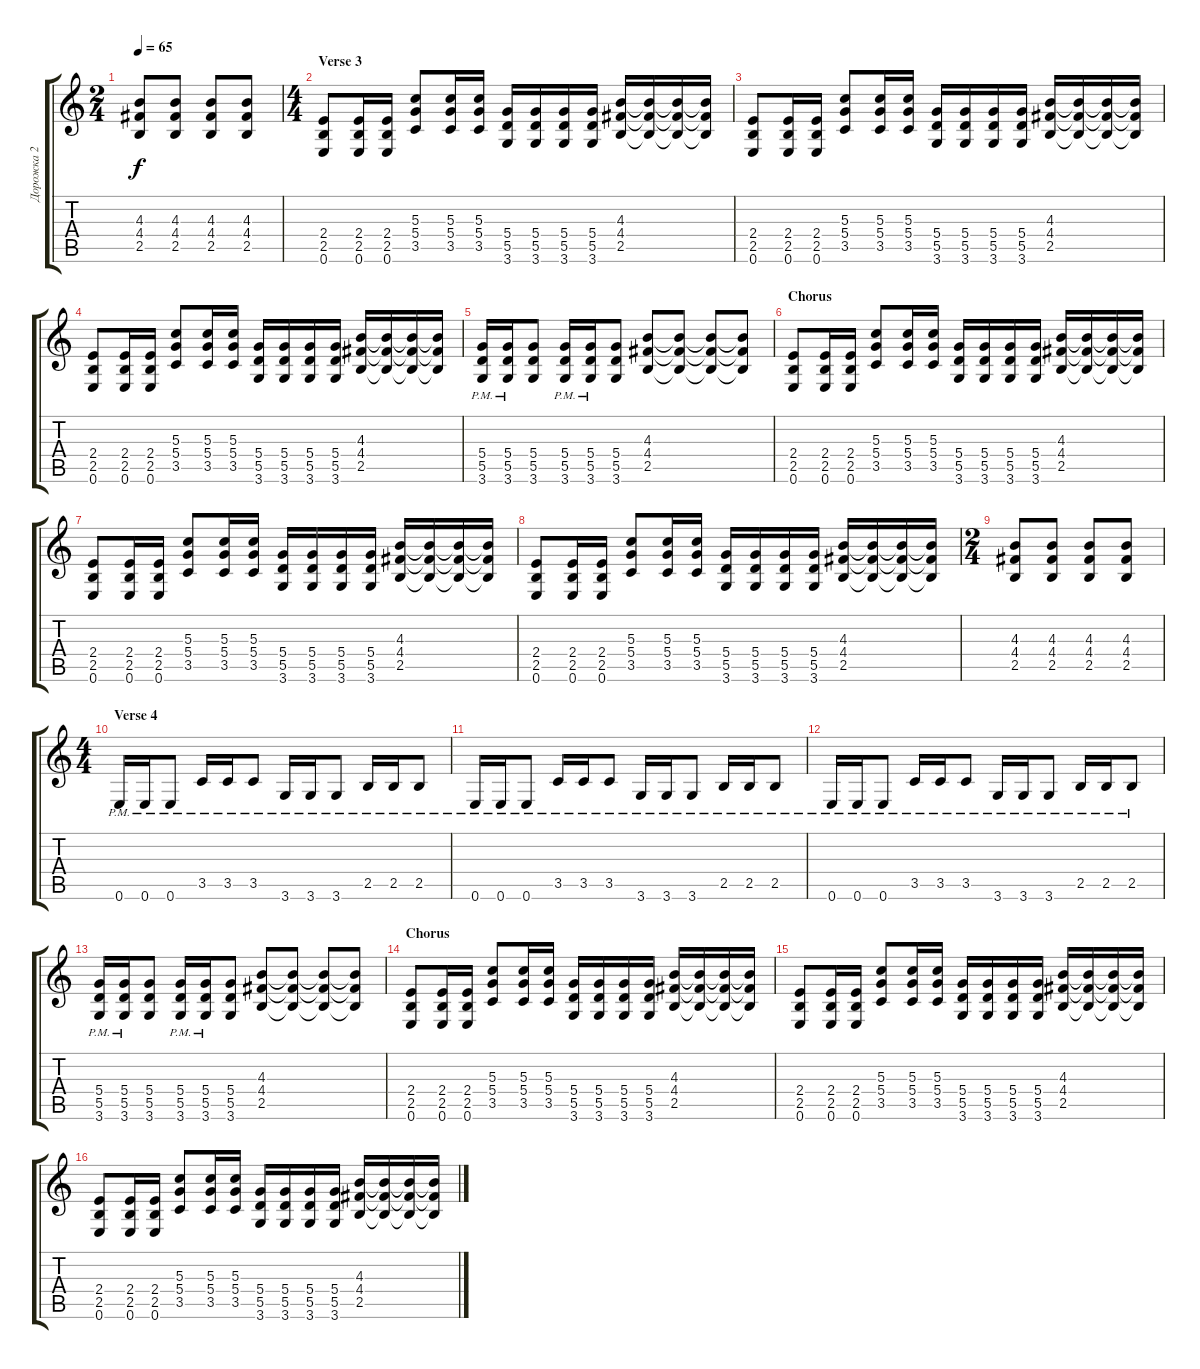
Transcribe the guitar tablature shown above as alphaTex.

\track ("Дорожка 2" "Дорожка 2") {instrument overdrivenguitar}
\staff {score tabs}
\tuning (E4 B3 G3 D3 A2 E2) {hide}
\ts (2 4)
\tempo 65
\clef g2
\ks c
(4.3 4.4 2.5).8{dy f} (4.3 4.4 2.5).8 (4.3 4.4 2.5).8 (4.3 4.4 2.5).8 |
\ts (4 4)
\section ("" "Verse 3")
(2.4 2.5 0.6).8{volume 8} (2.4 2.5 0.6).16 (2.4 2.5 0.6).16 (5.3 5.4 3.5).8 (5.3 5.4 3.5).16 (5.3 5.4 3.5).16 (5.4 5.5 3.6).16 (5.4 5.5 3.6).16 (5.4 5.5 3.6).16 (5.4 5.5 3.6).16 (4.3 4.4 2.5).16 (4.3{t} 4.4{t} 2.5{t}).16 (4.3{t} 4.4{t} 2.5{t}).16 (4.3{t} 4.4{t} 2.5{t}).16 |
(2.4 2.5 0.6).8{volume 8} (2.4 2.5 0.6).16 (2.4 2.5 0.6).16 (5.3 5.4 3.5).8 (5.3 5.4 3.5).16 (5.3 5.4 3.5).16 (5.4 5.5 3.6).16 (5.4 5.5 3.6).16 (5.4 5.5 3.6).16 (5.4 5.5 3.6).16 (4.3 4.4 2.5).16 (4.3{t} 4.4{t} 2.5{t}).16 (4.3{t} 4.4{t} 2.5{t}).16 (4.3{t} 4.4{t} 2.5{t}).16 |
(2.4 2.5 0.6).8{volume 8} (2.4 2.5 0.6).16 (2.4 2.5 0.6).16 (5.3 5.4 3.5).8 (5.3 5.4 3.5).16 (5.3 5.4 3.5).16 (5.4 5.5 3.6).16 (5.4 5.5 3.6).16 (5.4 5.5 3.6).16 (5.4 5.5 3.6).16 (4.3 4.4 2.5).16 (4.3{t} 4.4{t} 2.5{t}).16 (4.3{t} 4.4{t} 2.5{t}).16 (4.3{t} 4.4{t} 2.5{t}).16 |
(5.4{pm} 5.5{pm} 3.6{pm}).16 (5.4{pm} 5.5{pm} 3.6{pm}).16 (5.4 5.5 3.6).8 (5.4{pm} 5.5{pm} 3.6{pm}).16 (5.4{pm} 5.5{pm} 3.6{pm}).16 (5.4 5.5 3.6).8 (4.3 4.4 2.5).8 (4.3{t} 4.4{t} 2.5{t}).8 (4.3{t} 4.4{t} 2.5{t}).8 (4.3{t} 4.4{t} 2.5{t}).8 |
\section ("" "Chorus")
(2.4 2.5 0.6).8{volume 8} (2.4 2.5 0.6).16 (2.4 2.5 0.6).16 (5.3 5.4 3.5).8 (5.3 5.4 3.5).16 (5.3 5.4 3.5).16 (5.4 5.5 3.6).16 (5.4 5.5 3.6).16 (5.4 5.5 3.6).16 (5.4 5.5 3.6).16 (4.3 4.4 2.5).16 (4.3{t} 4.4{t} 2.5{t}).16 (4.3{t} 4.4{t} 2.5{t}).16 (4.3{t} 4.4{t} 2.5{t}).16 |
(2.4 2.5 0.6).8{volume 8} (2.4 2.5 0.6).16 (2.4 2.5 0.6).16 (5.3 5.4 3.5).8 (5.3 5.4 3.5).16 (5.3 5.4 3.5).16 (5.4 5.5 3.6).16 (5.4 5.5 3.6).16 (5.4 5.5 3.6).16 (5.4 5.5 3.6).16 (4.3 4.4 2.5).16 (4.3{t} 4.4{t} 2.5{t}).16 (4.3{t} 4.4{t} 2.5{t}).16 (4.3{t} 4.4{t} 2.5{t}).16 |
(2.4 2.5 0.6).8{volume 8} (2.4 2.5 0.6).16 (2.4 2.5 0.6).16 (5.3 5.4 3.5).8 (5.3 5.4 3.5).16 (5.3 5.4 3.5).16 (5.4 5.5 3.6).16 (5.4 5.5 3.6).16 (5.4 5.5 3.6).16 (5.4 5.5 3.6).16 (4.3 4.4 2.5).16 (4.3{t} 4.4{t} 2.5{t}).16 (4.3{t} 4.4{t} 2.5{t}).16 (4.3{t} 4.4{t} 2.5{t}).16 |
\ts (2 4)
(4.3 4.4 2.5).8 (4.3 4.4 2.5).8 (4.3 4.4 2.5).8 (4.3 4.4 2.5).8 |
\ts (4 4)
\section ("" "Verse 4")
0.6{pm}.16 0.6{pm}.16 0.6{pm}.8 3.5{pm}.16 3.5{pm}.16 3.5{pm}.8 3.6{pm}.16 3.6{pm}.16 3.6{pm}.8 2.5{pm}.16 2.5{pm}.16 2.5{pm}.8 |
0.6{pm}.16 0.6{pm}.16 0.6{pm}.8 3.5{pm}.16 3.5{pm}.16 3.5{pm}.8 3.6{pm}.16 3.6{pm}.16 3.6{pm}.8 2.5{pm}.16 2.5{pm}.16 2.5{pm}.8 |
0.6{pm}.16 0.6{pm}.16 0.6{pm}.8 3.5{pm}.16 3.5{pm}.16 3.5{pm}.8 3.6{pm}.16 3.6{pm}.16 3.6{pm}.8 2.5{pm}.16 2.5{pm}.16 2.5{pm}.8 |
(5.4{pm} 5.5{pm} 3.6{pm}).16 (5.4{pm} 5.5{pm} 3.6{pm}).16 (5.4 5.5 3.6).8 (5.4{pm} 5.5{pm} 3.6{pm}).16 (5.4{pm} 5.5{pm} 3.6{pm}).16 (5.4 5.5 3.6).8 (4.3 4.4 2.5).8 (4.3{t} 4.4{t} 2.5{t}).8 (4.3{t} 4.4{t} 2.5{t}).8 (4.3{t} 4.4{t} 2.5{t}).8 |
\section ("" "Chorus")
(2.4 2.5 0.6).8{volume 8} (2.4 2.5 0.6).16 (2.4 2.5 0.6).16 (5.3 5.4 3.5).8 (5.3 5.4 3.5).16 (5.3 5.4 3.5).16 (5.4 5.5 3.6).16 (5.4 5.5 3.6).16 (5.4 5.5 3.6).16 (5.4 5.5 3.6).16 (4.3 4.4 2.5).16 (4.3{t} 4.4{t} 2.5{t}).16 (4.3{t} 4.4{t} 2.5{t}).16 (4.3{t} 4.4{t} 2.5{t}).16 |
(2.4 2.5 0.6).8{volume 8} (2.4 2.5 0.6).16 (2.4 2.5 0.6).16 (5.3 5.4 3.5).8 (5.3 5.4 3.5).16 (5.3 5.4 3.5).16 (5.4 5.5 3.6).16 (5.4 5.5 3.6).16 (5.4 5.5 3.6).16 (5.4 5.5 3.6).16 (4.3 4.4 2.5).16 (4.3{t} 4.4{t} 2.5{t}).16 (4.3{t} 4.4{t} 2.5{t}).16 (4.3{t} 4.4{t} 2.5{t}).16 |
(2.4 2.5 0.6).8{volume 8} (2.4 2.5 0.6).16 (2.4 2.5 0.6).16 (5.3 5.4 3.5).8 (5.3 5.4 3.5).16 (5.3 5.4 3.5).16 (5.4 5.5 3.6).16 (5.4 5.5 3.6).16 (5.4 5.5 3.6).16 (5.4 5.5 3.6).16 (4.3 4.4 2.5).16 (4.3{t} 4.4{t} 2.5{t}).16 (4.3{t} 4.4{t} 2.5{t}).16 (4.3{t} 4.4{t} 2.5{t}).16
